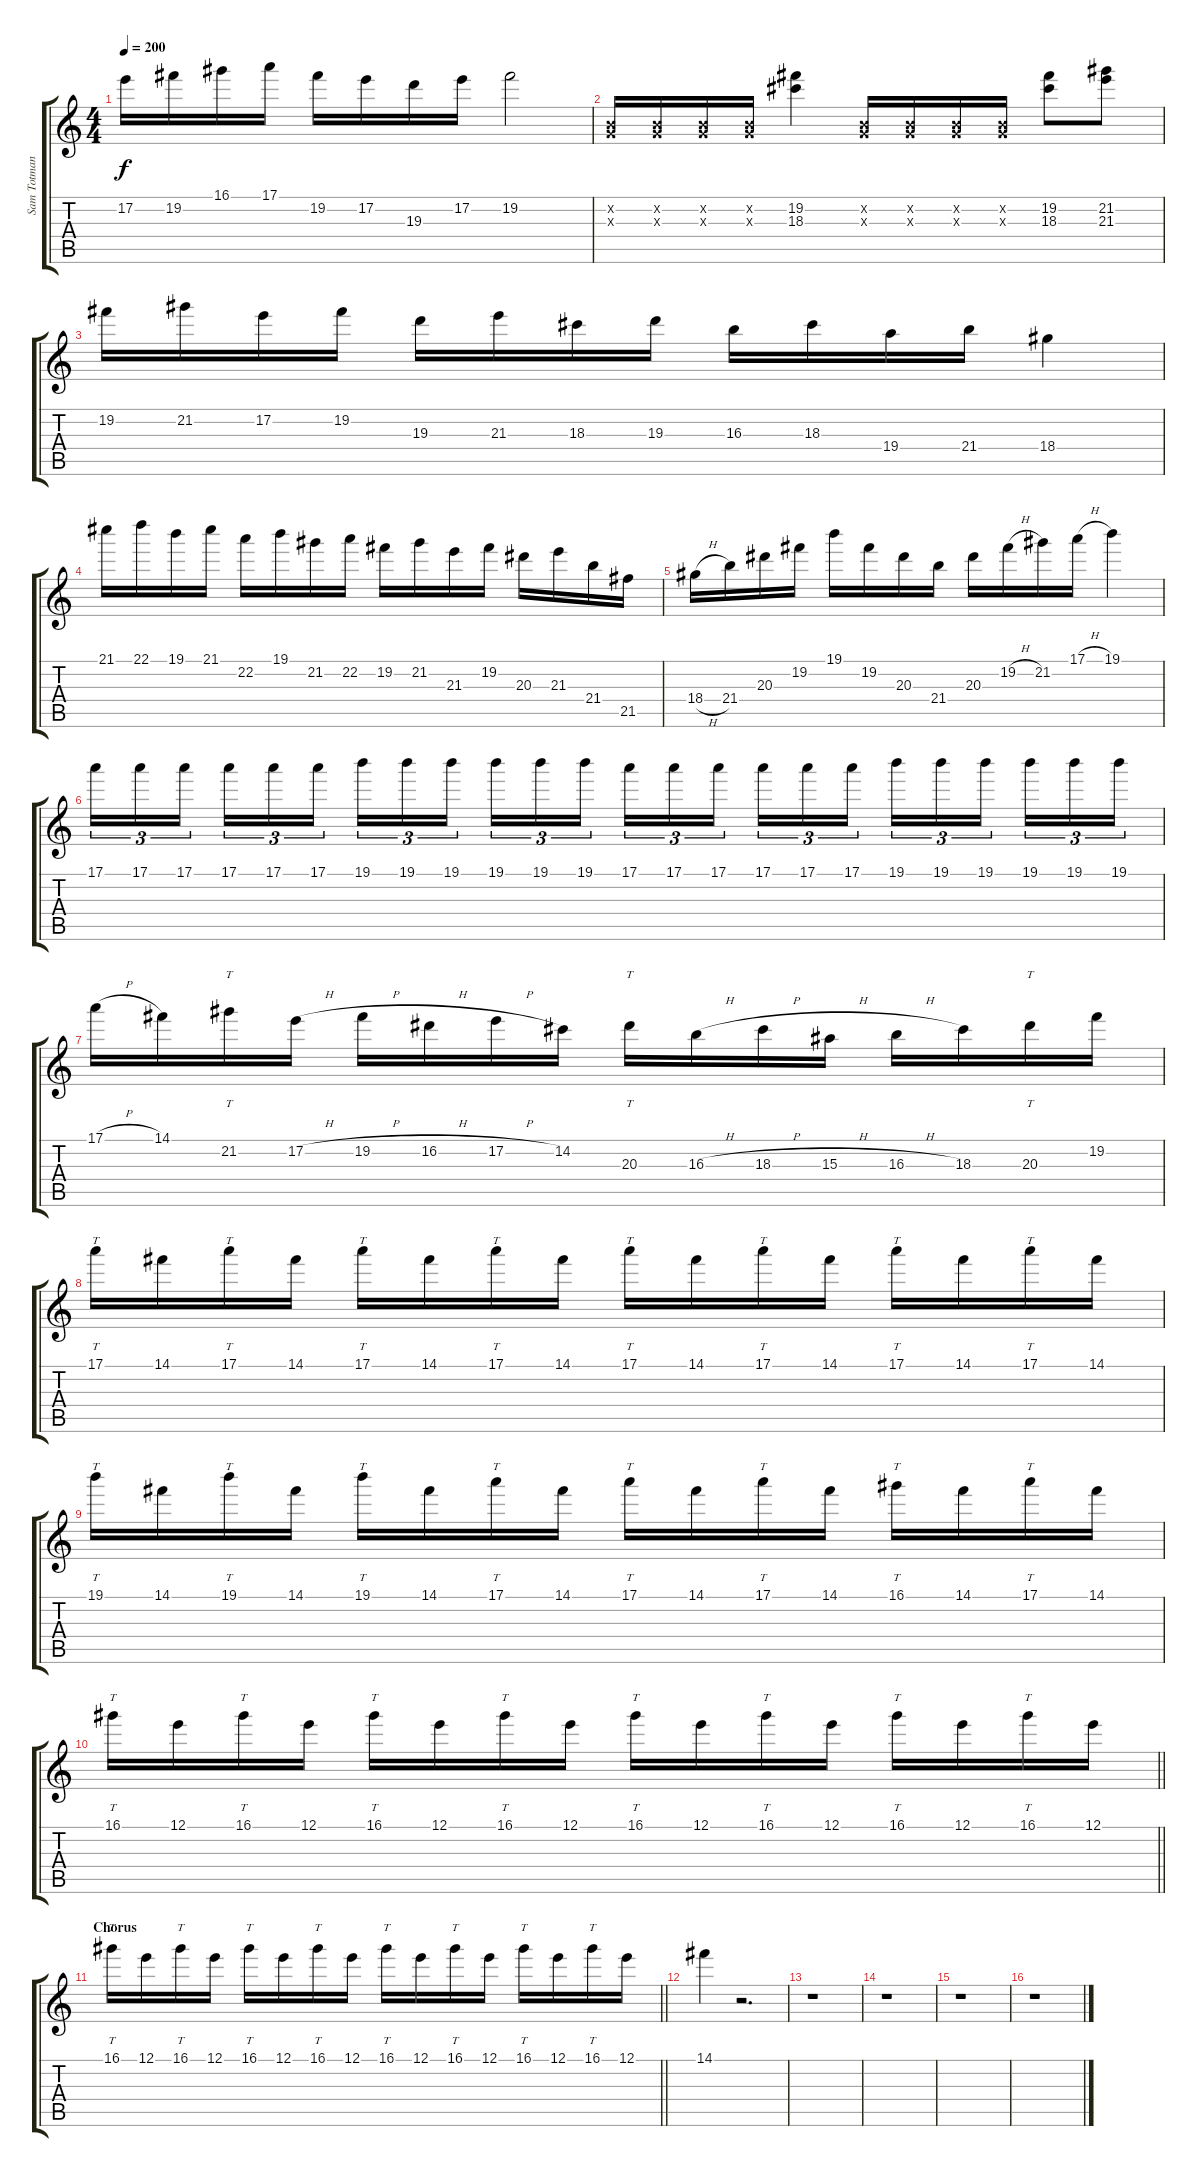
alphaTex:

\track ("Sam Totman | Lead Gtr." "Sam Totman") {instrument distortionguitar}
\staff {score tabs}
\tuning (E4 B3 G3 D3 A2 E2) {hide}
\ts (4 4)
\tempo 200
\clef g2
\ks c
17.2.16{dy f} 19.2.16 16.1.16 17.1.16 19.2.16 17.2.16 19.3.16 17.2.16 19.2.2 |
(0.2{x} 0.3{x}).16 (0.2{x} 0.3{x}).16 (0.2{x} 0.3{x}).16 (0.2{x} 0.3{x}).16 (19.2 18.3).4 (0.2{x} 0.3{x}).16 (0.2{x} 0.3{x}).16 (0.2{x} 0.3{x}).16 (0.2{x} 0.3{x}).16 (19.2 18.3).8 (21.2 21.3).8 |
19.2.16{instrument distortionguitar} 21.2.16 17.2.16 19.2.16 19.3.16 21.3.16 18.3.16 19.3.16 16.3.16 18.3.16 19.4.16 21.4.16 18.4.4 |
21.1.16 22.1.16 19.1.16 21.1.16 22.2.16 19.1.16 21.2.16 22.2.16 19.2.16 21.2.16 21.3.16 19.2.16 20.3.16 21.3.16 21.4.16 21.5.16 |
18.4{h}.16 21.4.16 20.3.16 19.2.16 19.1.16 19.2.16 20.3.16 21.4.16 20.3.16 19.2{h}.16 21.2.16 17.1{h}.16 19.1.4 |
17.1.16{tu (3 2)} 17.1.16{tu (3 2)} 17.1.16{tu (3 2) beam splitsecondary} 17.1.16{tu (3 2)} 17.1.16{tu (3 2)} 17.1.16{tu (3 2)} 19.1.16{tu (3 2)} 19.1.16{tu (3 2)} 19.1.16{tu (3 2) beam splitsecondary} 19.1.16{tu (3 2)} 19.1.16{tu (3 2)} 19.1.16{tu (3 2)} 17.1.16{tu (3 2)} 17.1.16{tu (3 2)} 17.1.16{tu (3 2) beam splitsecondary} 17.1.16{tu (3 2)} 17.1.16{tu (3 2)} 17.1.16{tu (3 2)} 19.1.16{tu (3 2)} 19.1.16{tu (3 2)} 19.1.16{tu (3 2) beam splitsecondary} 19.1.16{tu (3 2)} 19.1.16{tu (3 2)} 19.1.16{tu (3 2)} |
17.1{h}.16 14.1.16 21.2.16{tt} 17.2{h}.16 19.2{h}.16 16.2{h}.16 17.2{h}.16 14.2.16 20.3.16{tt} 16.3{h}.16 18.3{h}.16 15.3{h}.16 16.3{h}.16 18.3.16 20.3.16{tt} 19.2.16 |
17.1.16{tt} 14.1.16 17.1.16{tt} 14.1.16 17.1.16{tt} 14.1.16 17.1.16{tt} 14.1.16 17.1.16{tt} 14.1.16 17.1.16{tt} 14.1.16 17.1.16{tt} 14.1.16 17.1.16{tt} 14.1.16 |
19.1.16{tt} 14.1.16 19.1.16{tt} 14.1.16 19.1.16{tt} 14.1.16 17.1.16{tt} 14.1.16 17.1.16{tt} 14.1.16 17.1.16{tt} 14.1.16 16.1.16{tt} 14.1.16 17.1.16{tt} 14.1.16 |
\barLineRight lightlight
16.1.16{tt} 12.1.16 16.1.16{tt} 12.1.16 16.1.16{tt} 12.1.16 16.1.16{tt} 12.1.16 16.1.16{tt} 12.1.16 16.1.16{tt} 12.1.16 16.1.16{tt} 12.1.16 16.1.16{tt} 12.1.16 |
\section ("" "Chorus")
\barLineRight lightlight
16.1.16{tt} 12.1.16 16.1.16{tt} 12.1.16 16.1.16{tt} 12.1.16 16.1.16{tt} 12.1.16 16.1.16{tt} 12.1.16 16.1.16{tt} 12.1.16 16.1.16{tt} 12.1.16 16.1.16{tt} 12.1.16 |
14.1.4 r.2{d} |
r.1 |
r.1 |
r.1 |
r.1
